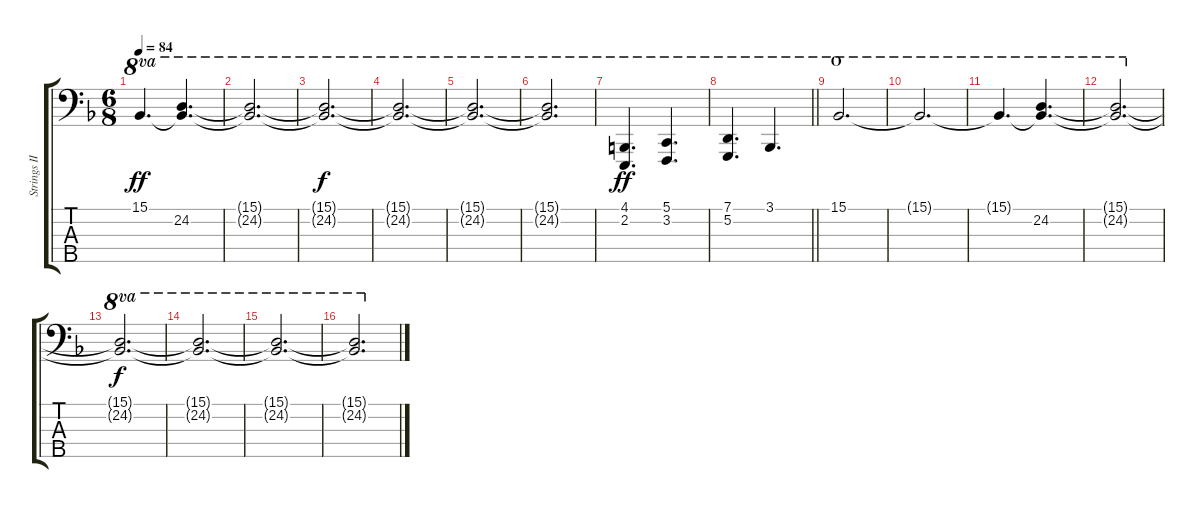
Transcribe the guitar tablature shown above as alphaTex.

\track ("Strings III" "Strings II") {instrument stringensemble1}
\staff {score tabs}
\tuning (G2 D2 A1 E1 B0) {hide}
\ts (6 8)
\tempo 84
\clef f4
\ks f
15.1{t}.4{d ot 8va dy ff} (15.1{t} 24.2).4{d ot 8va} |
(15.1{t} 24.2{t}).2{d ot 8va} |
(15.1{t} 24.2{t}).2{d ot 8va dy f} |
(15.1{t} 24.2{t}).2{d ot 8va} |
(15.1{t} 24.2{t}).2{d ot 8va} |
(15.1{t} 24.2{t}).2{d ot 8va} |
(4.1 2.2).4{d ot 8va dy ff} (5.1 3.2).4{d ot 8va} |
\barLineRight lightlight
(7.1 5.2).4{d ot 8va} 3.1.4{d ot 8va} |
\section ("" "O")
15.1.2{d ot 8va} |
15.1{t}.2{d ot 8va} |
15.1{t}.4{d ot 8va} (15.1{t} 24.2).4{d ot 8va} |
(15.1{t} 24.2{t}).2{d ot 8va} |
(15.1{t} 24.2{t}).2{d ot 8va dy f} |
(15.1{t} 24.2{t}).2{d ot 8va} |
(15.1{t} 24.2{t}).2{d ot 8va} |
(15.1{t} 24.2{t}).2{d ot 8va}
